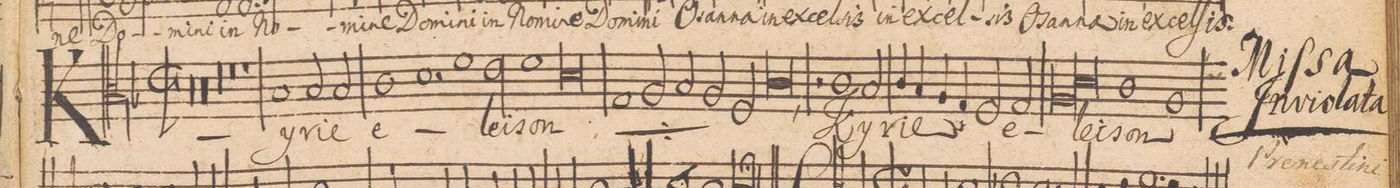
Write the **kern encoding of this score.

**kern	**text
*I"ALTVS.	*
*clefC3	*
*k[b-]	*
*met(c|)	*
*M2/1	*
00r	.
=2-	=2-
=3-	=3-
00r	.
=4-	=4-
=5-	=5-
00rf	.
=6-	=6-
=7-	=7-
0rg	.
=8-	=8-
1rg	.
1B-/	Ky-
=9-	=9-
2B-/	-ri-
2B-/	-e
1c\	e-
=10-	=10-
1.d\	.
1f\	.
=11-	=11-
*2\right	*
2e\	-lei-
1f\	.
=12-	=12-
0d\	-son
=13-	=13-
*	*ij
1G/	Ky-
2A/	-ri-
2B-/	-e
=14-	=14-
2A/	e-
2F/	-lei-
0c\,<	-son
*	*Xij
=15-	=15-
2r	.
1c\	Ky-
=16-	=16-
2B-/	ri-
4c/	-e
4B-/	.
4A/	.
4G/	.
=17-	=17-
2F/	e-
2G/	.
*lig	*
1A/	-lei-
=18-	=18-
1d\	.
*Xlig	*
1c\	.
=19-	=19-
1A/	-son
*	*ij
*-	*-
